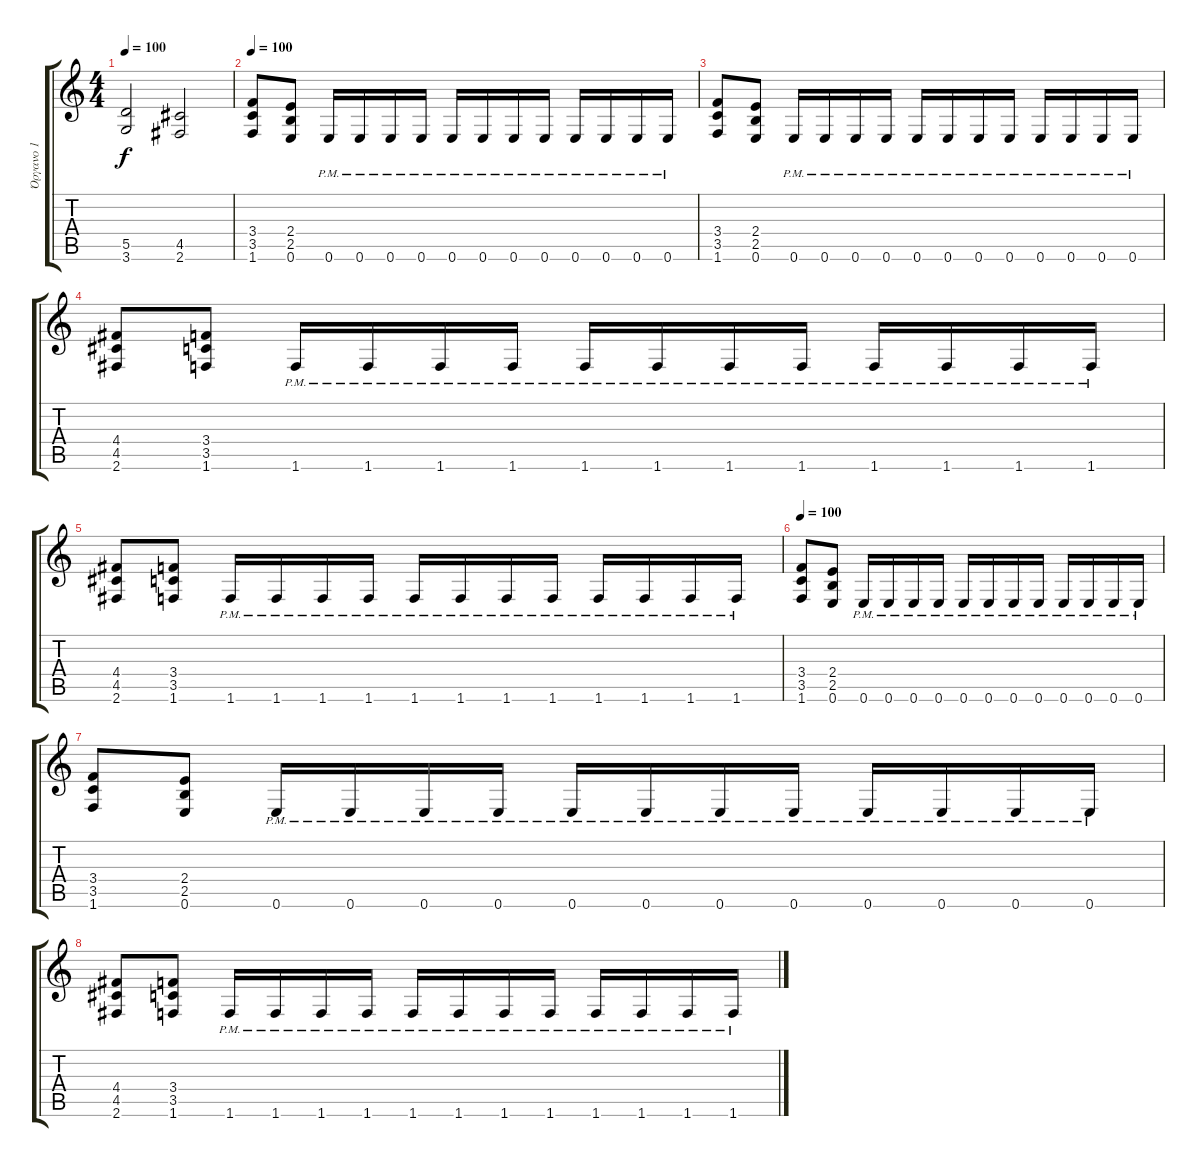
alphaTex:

\track ("Όργανο 1" "Όργανο 1") {instrument distortionguitar}
\staff {score tabs}
\tuning (E4 B3 G3 D3 A2 E2) {hide}
\ts (4 4)
\tempo 100
\clef g2
\ks c
(5.5 3.6).2{dy f} (4.5 2.6).2 |
\tempo 100
(3.4 3.5 1.6).8 (2.4 2.5 0.6).8 0.6{pm}.16 0.6{pm}.16 0.6{pm}.16 0.6{pm}.16 0.6{pm}.16 0.6{pm}.16 0.6{pm}.16 0.6{pm}.16 0.6{pm}.16 0.6{pm}.16 0.6{pm}.16 0.6{pm}.16 |
(3.4 3.5 1.6).8 (2.4 2.5 0.6).8 0.6{pm}.16 0.6{pm}.16 0.6{pm}.16 0.6{pm}.16 0.6{pm}.16 0.6{pm}.16 0.6{pm}.16 0.6{pm}.16 0.6{pm}.16 0.6{pm}.16 0.6{pm}.16 0.6{pm}.16 |
(4.4 4.5 2.6).8 (3.4 3.5 1.6).8 1.6{pm}.16 1.6{pm}.16 1.6{pm}.16 1.6{pm}.16 1.6{pm}.16 1.6{pm}.16 1.6{pm}.16 1.6{pm}.16 1.6{pm}.16 1.6{pm}.16 1.6{pm}.16 1.6{pm}.16 |
(4.4 4.5 2.6).8 (3.4 3.5 1.6).8 1.6{pm}.16 1.6{pm}.16 1.6{pm}.16 1.6{pm}.16 1.6{pm}.16 1.6{pm}.16 1.6{pm}.16 1.6{pm}.16 1.6{pm}.16 1.6{pm}.16 1.6{pm}.16 1.6{pm}.16 |
\tempo 100
(3.4 3.5 1.6).8 (2.4 2.5 0.6).8 0.6{pm}.16 0.6{pm}.16 0.6{pm}.16 0.6{pm}.16 0.6{pm}.16 0.6{pm}.16 0.6{pm}.16 0.6{pm}.16 0.6{pm}.16 0.6{pm}.16 0.6{pm}.16 0.6{pm}.16 |
(3.4 3.5 1.6).8 (2.4 2.5 0.6).8 0.6{pm}.16 0.6{pm}.16 0.6{pm}.16 0.6{pm}.16 0.6{pm}.16 0.6{pm}.16 0.6{pm}.16 0.6{pm}.16 0.6{pm}.16 0.6{pm}.16 0.6{pm}.16 0.6{pm}.16 |
(4.4 4.5 2.6).8 (3.4 3.5 1.6).8 1.6{pm}.16 1.6{pm}.16 1.6{pm}.16 1.6{pm}.16 1.6{pm}.16 1.6{pm}.16 1.6{pm}.16 1.6{pm}.16 1.6{pm}.16 1.6{pm}.16 1.6{pm}.16 1.6{pm}.16
